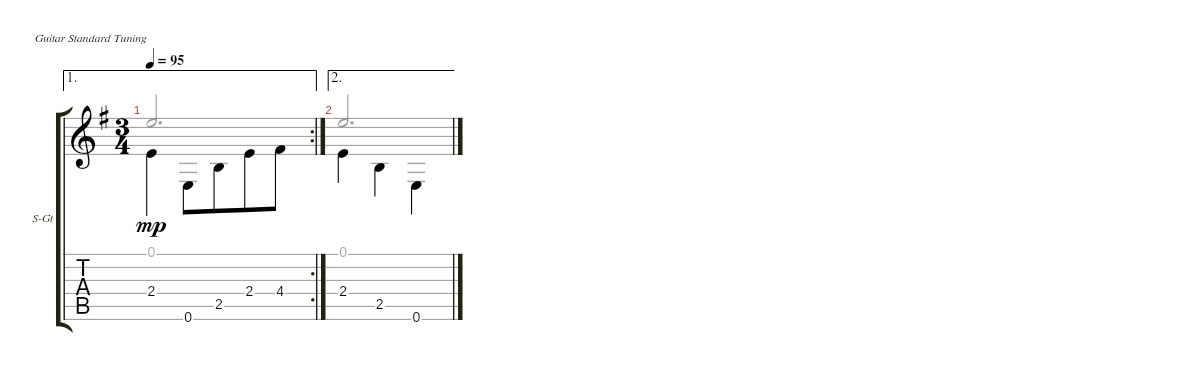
\defaultSystemsLayout 4
\bracketExtendMode groupsimilarinstruments
\useSystemSignSeparator
\singleTrackTrackNamePolicy allsystems
\multiTrackTrackNamePolicy allsystems
\firstSystemTrackNameOrientation horizontal
\otherSystemsTrackNameOrientation horizontal
\track ("Steel Guitar" "S-Gt") {instrument acousticguitarsteel}
\staff {score tabs}
\tuning (E4 B3 G3 D3 A2 E2)
\voice
\ae 1
\rc 2
\ts (3 4)
\tempo 95
\clef g2
\ks eminor
2.4.4{dy mp beam invert beam merge} 0.6.8{beam invert beam merge} 2.5.8{beam merge} 2.4.8{beam merge} 4.4.8 |
\ae 2
2.4.4{beam invert} 2.5.4{beam invert} 0.6.4{beam invert}
\voice
\clef g2
\ottava regular
\simile none
\ks eminor
0.1.2{d dy mp beam invert} |
0.1.2{d beam invert}
